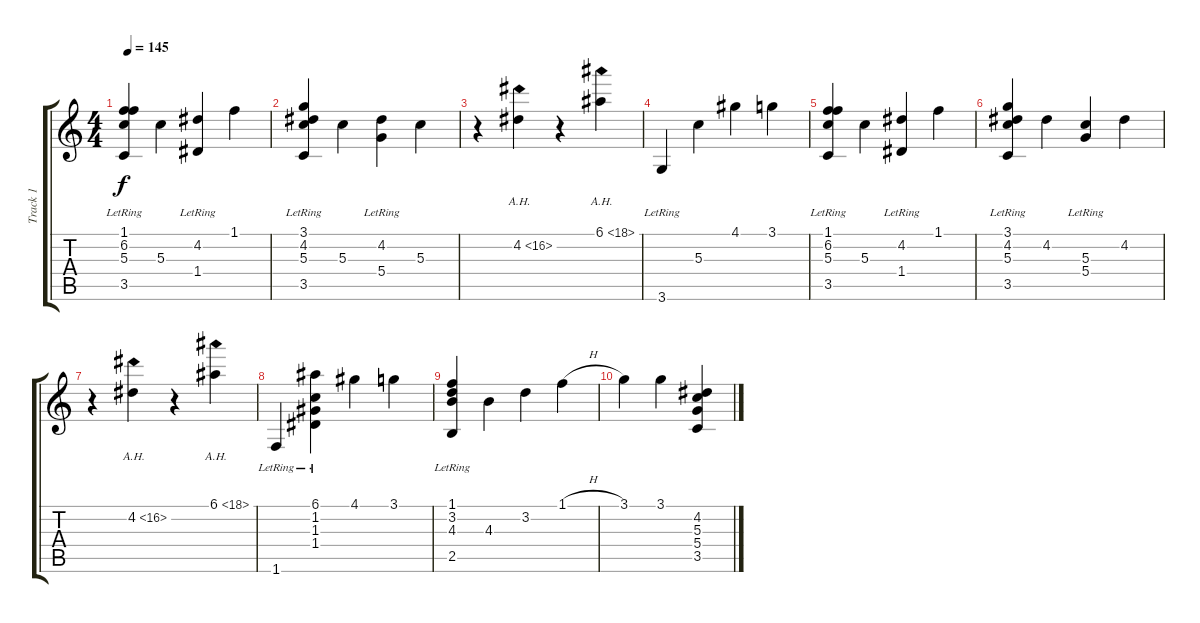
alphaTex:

\track ("Track 1" "Track 1") {instrument acousticguitarsteel}
\staff {score tabs}
\tuning (E4 B3 G3 D3 A2 E2) {hide}
\ts (4 4)
\tempo 145
\clef g2
\ks c
(1.1 6.2 5.3 3.5{lr}).4{dy f} 5.3.4 (4.2 1.4{lr}).4 1.1.4 |
(3.1 4.2 5.3 3.5{lr}).4 5.3.4 (4.2 5.4{lr}).4 5.3.4 |
r.4 4.2{ah 12}.4 r.4 6.1{ah 12}.4 |
3.6{lr}.4 5.3.4 4.1.4 3.1.4 |
(1.1 6.2 5.3 3.5{lr}).4 5.3.4 (4.2 1.4{lr}).4 1.1.4 |
(3.1 4.2{lr} 5.3 3.5).4 4.2.4 (5.3 5.4{lr}).4 4.2.4 |
r.4 4.2{ah 12}.4 r.4 6.1{ah 12}.4 |
1.6{lr}.4 (6.1{lr} 1.2 1.3 1.4).4 4.1.4 3.1.4 |
(1.1 3.2 4.3{lr} 2.5).4 4.3.4 3.2.4 1.1{h}.4 |
3.1.4 3.1.4 (4.2 5.3 5.4 3.5).4
